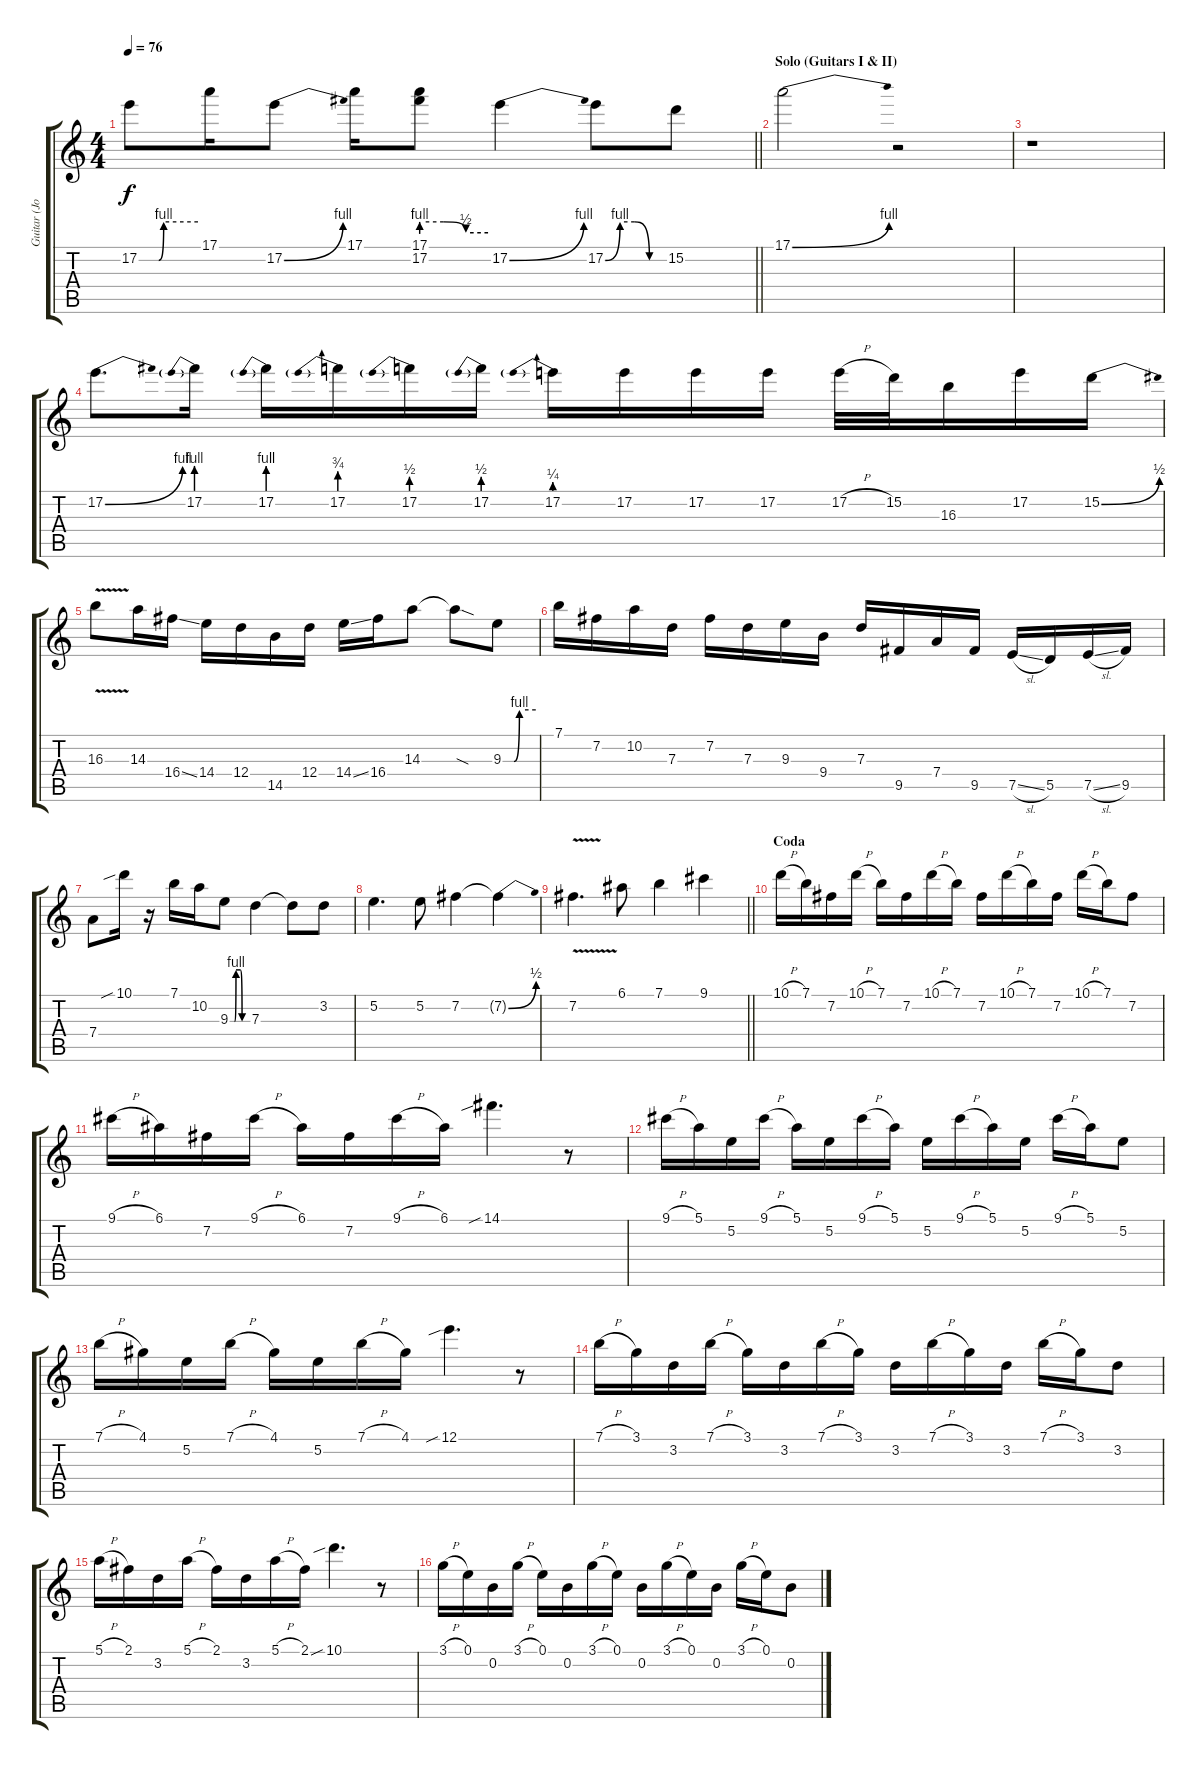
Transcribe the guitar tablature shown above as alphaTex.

\track ("Guitar (Joe Walsh) rt ch" "Guitar (Jo") {instrument electricguitarclean}
\staff {score tabs}
\tuning (E4 B3 G3 D3 A2 E2) {hide}
\ts (4 4)
\tempo 76
\clef g2
\barLineRight lightlight
\ks c
17.2{be (custom 0 0 20 0 25 4 60 4)}.8{dy f} 17.1.16 17.2{be (bend 0 0 60 4)}.8 17.1.16 (17.1 17.2{be (custom 0 4 20 4 40 2 60 2)}).8 17.2{be (bend 0 0 60 4)}.4 17.2{be (custom 0 0 15 4 30 4 45 0 60 0)}.8 15.2.8 |
\section ("" "Solo (Guitars I & II)")
17.1{be (bend 0 0 60 4)}.2 r.2 |
r.1 |
17.2{be (bend 0 0 60 4)}.8{d} 17.2{be (prebend 0 4 60 4)}.16 17.2{be (prebend 0 4 60 4)}.16 17.2{be (prebend 0 3 60 3)}.16 17.2{be (prebend 0 2 60 2)}.16 17.2{be (prebend 0 2 60 2)}.16 17.2{be (prebend 0 1 60 1)}.16 17.2.16 17.2.16 17.2.16 17.2{h}.32 15.2.32 16.3.16 17.2.16 15.2{be (bend 0 0 60 2)}.16 |
16.3{v}.8 14.3.16 16.4{ss}.16 14.4.16 12.4.16 14.5.16 12.4.16 14.4{ss}.16 16.4.16 14.3.8 14.3{sod t}.8 9.3{be (custom 0 0 20 0 30 4 60 4)}.8 |
7.1.16 7.2.16 10.2.16 7.3.16 7.2.16 7.3.16 9.3.16 9.4.16 7.3.16 9.5.16 7.4.16 9.5.16 7.5{sl}.16 5.5.16 7.5{sl}.16 9.5.16 |
7.4.8 10.1{sib}.16 r.16 7.1.16 10.2.16 9.3{be (custom 0 0 15 0 20 4 35 4 41 0 60 0)}.8 7.3.4 7.3{t}.8 3.2.8 |
5.2.4{d} 5.2.8 7.2.4 7.2{be (bend 0 0 60 2) t}.4 |
\barLineRight lightlight
7.2{v}.4{d} 6.1.8 7.1.4 9.1.4 |
\section ("" "Coda")
10.1{h}.16 7.1.16 7.2.16 10.1{h}.16 7.1.16 7.2.16 10.1{h}.16 7.1.16 7.2.16 10.1{h}.16 7.1.16 7.2.16 10.1{h}.16 7.1.16 7.2.8 |
9.1{h}.16 6.1.16 7.2.16 9.1{h}.16 6.1.16 7.2.16 9.1{h}.16 6.1.16 14.1{sib}.4{d} r.8 |
9.1{h}.16 5.1.16 5.2.16 9.1{h}.16 5.1.16 5.2.16 9.1{h}.16 5.1.16 5.2.16 9.1{h}.16 5.1.16 5.2.16 9.1{h}.16 5.1.16 5.2.8 |
7.1{h}.16 4.1.16 5.2.16 7.1{h}.16 4.1.16 5.2.16 7.1{h}.16 4.1.16 12.1{sib}.4{d} r.8 |
7.1{h}.16 3.1.16 3.2.16 7.1{h}.16 3.1.16 3.2.16 7.1{h}.16 3.1.16 3.2.16 7.1{h}.16 3.1.16 3.2.16 7.1{h}.16 3.1.16 3.2.8 |
5.1{h}.16 2.1.16 3.2.16 5.1{h}.16 2.1.16 3.2.16 5.1{h}.16 2.1.16 10.1{sib}.4{d} r.8 |
3.1{h}.16 0.1.16 0.2.16 3.1{h}.16 0.1.16 0.2.16 3.1{h}.16 0.1.16 0.2.16 3.1{h}.16 0.1.16 0.2.16 3.1{h}.16 0.1.16 0.2.8
